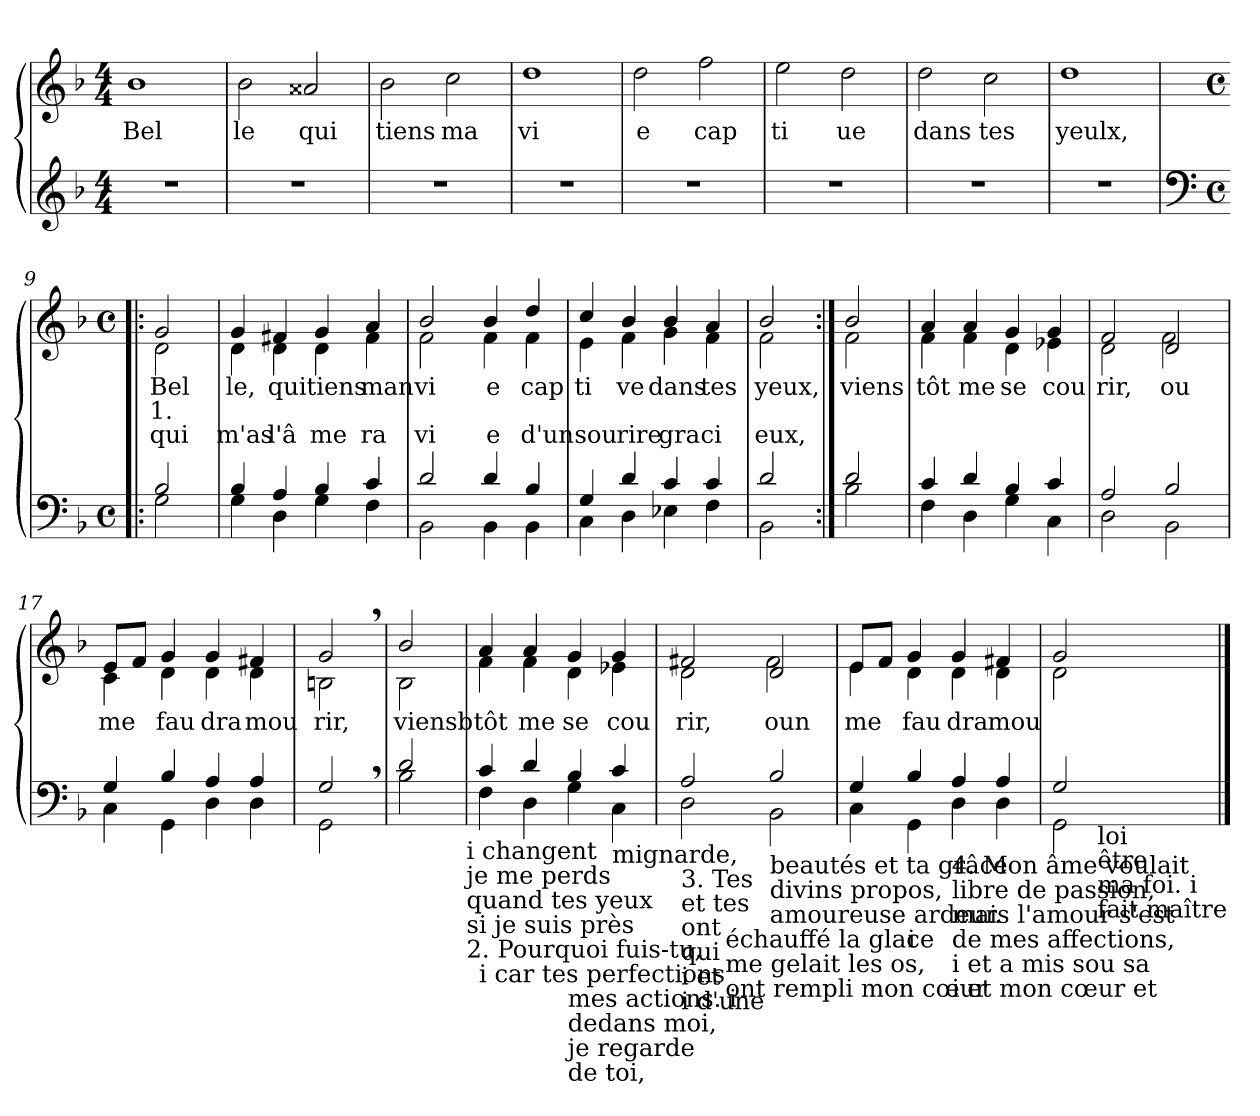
**kern	**kern	**text	**text	**text
*part2	*part1	*part1	*part1	*part1
*staff2	*staff1	*staff1	*staff1	*staff1
*clefG2	*clefG2	*	*	*
*k[b-]	*k[b-]	*	*	*
*F:	*F:	*	*	*
*M4/4	*M4/4	*	*	*
=1	=1	=1	=1	=1
!	!	!LO:LY:b	!	!
1r	1b-	Bel	.	.
=2	=2	=2	=2	=2
!	!LO:N:head=open	!LO:LY:b	!	!
1r	2b-\	le	.	.
!	!LO:N:head=open	!LO:LY:b	!	!
.	2a##X/	qui	.	.
=3	=3	=3	=3	=3
!	!LO:N:head=open	!LO:LY:b	!	!
1r	2b-\	tiens	.	.
!	!LO:N:head=open	!LO:LY:b	!	!
.	2cc\	ma	.	.
=4	=4	=4	=4	=4
!	!	!LO:LY:b	!	!
1r	1dd	vi	.	.
=5	=5	=5	=5	=5
!	!LO:N:head=open	!LO:LY:b	!	!
1r	2dd\	e	.	.
!	!LO:N:head=open	!LO:LY:b	!	!
.	2ff\	cap	.	.
=6	=6	=6	=6	=6
!	!LO:N:head=open	!LO:LY:b	!	!
1r	2ee\	ti	.	.
!	!LO:N:head=open	!LO:LY:b	!	!
.	2dd\	ue	.	.
=7	=7	=7	=7	=7
!	!LO:N:head=open	!LO:LY:b	!	!
1r	2dd\	dans	.	.
!	!LO:N:head=open	!LO:LY:b	!	!
.	2cc\	tes	.	.
=8	=8	=8	=8	=8
!	!	!LO:LY:b	!	!
1r	1dd	yeulx,	.	.
!!LO:LB:g=z
=9!|:	=9!|:	=9!|:	=9!|:	=9!|:
*clefF4	*	*	*	*
*M4/4	*M4/4	*	*	*
*met(c)	*met(c)	*	*	*
*^	*	*	*	*
!	!	!	!LO:LY:b	!LO:LY:b	!LO:LY:b
*	*	*^	*	*	*
2B-/	2G\	2g/	2d\	Bel	1.	qui
=10	=10	=10	=10	=10	=10	=10
!	!	!	!	!LO:LY:b	!	!LO:LY:b
4B-/	4G\	4g/	4d\	le,	.	m'as
!	!	!	!	!LO:LY:b	!	!LO:LY:b
4A/	4D\	4f#X/	4d\	qui	.	l'â
!	!	!	!	!LO:LY:b	!	!LO:LY:b
4B-/	4G\	4g/	4d\	tiens	.	me
!	!	!	!	!LO:LY:b:rj	!	!LO:LY:b:rj
4c/	4F\	4a/	4f#\	man	.	ra
=11	=11	=11	=11	=11	=11	=11
!	!	!	!	!LO:LY:b	!	!LO:LY:b
2d/	2BB-\	2b-/	2f\	vi	.	vi
!	!	!	!	!LO:LY:b	!	!LO:LY:b
4d/	4BB-\	4b-/	4f\	e	.	e
!	!	!	!	!LO:LY:b	!	!LO:LY:b
4B-/	4BB-\	4dd/	4f\	cap	.	d'un
=12	=12	=12	=12	=12	=12	=12
!	!	!	!	!LO:LY:b	!	!LO:LY:b
4G/	4C\	4cc/	4e\	ti	.	sou
!	!	!	!	!LO:LY:b	!	!LO:LY:b
4d/	4D\	4b-/	4f\	ve	.	rire
!	!	!	!	!LO:LY:b	!	!LO:LY:b
4c/	4E-X\	4b-/	4g\	dans	.	gra
!	!	!	!	!LO:LY:b	!	!LO:LY:b
4c/	4F\	4a/	4f\	tes	.	ci
=13	=13	=13	=13	=13	=13	=13
!	!	!	!	!LO:LY:b	!	!LO:LY:b
2d/	2BB-\	2b-/	2f\	yeux,	.	eux,
!!LO:LB:g=z	!!
=14:|!	=14:|!	=14:|!	=14:|!	=14:|!	=14:|!	=14:|!
!	!	!	!	!LO:LY:b	!	!
2d/	2B-\	2b-/	2f\	viens	.	.
=15	=15	=15	=15	=15	=15	=15
!	!	!	!	!LO:LY:b	!	!
4c/	4F\	4a/	4f\	tôt	.	.
!	!	!	!	!LO:LY:b	!	!
4d/	4D\	4a/	4f\	me	.	.
!	!	!	!	!LO:LY:b	!	!
4B-/	4G\	4g/	4d\	se	.	.
!	!	!	!	!LO:LY:b	!	!
4c/	4C\	4g/	4e-X\	cou	.	.
=16	=16	=16	=16	=16	=16	=16
!	!	!	!	!LO:LY:b	!	!
2A/	2D\	2f/	2d\	rir,	.	.
!	!	!	!	!LO:LY:b	!	!
2B-/	2BB-\	2d/	2f\	ou	.	.
=17	=17	=17	=17	=17	=17	=17
!	!	!	!	!LO:LY:b	!	!
4G/	4C\	8e/L	4c\	me	.	.
.	.	8f/J	.	.	.	.
!	!	!	!	!LO:LY:b	!	!
4B-/	4GG\	4g/	4d\	fau	.	.
!	!	!	!	!LO:LY:b	!	!
4A/	4D\	4g/	4d\	dra	.	.
!	!	!	!	!LO:LY:b	!	!
4A/	4D\	4f#X/	4d\	mou	.	.
=18	=18	=18	=18	=18	=18	=18
!	!	!	!	!LO:LY:b	!	!
2G,>/	2GG\	2g,>/	2Bn\	rir,	.	.
!!LO:LB:g=z	!!
=19	=19	=19	=19	=19	=19	=19
!	!	!	!	!LO:LY:b:rj	!	!
2d/	2B-\	2b-/	2B-\	viensb	.	.
!	!LO:TX:b:t=i changent	!	!	!	!	!
!	!LO:TX:b:t=je me perds	!	!	!	!	!
!	!LO:TX:b:t=quand tes yeux	!	!	!	!	!
!	!LO:TX:b:t=si je suis près	!	!	!	!	!
!	!LO:TX:b:t=2. Pourquoi fuis-tu,	!	!	!	!	!
=20	=20	=20	=20	=20	=20	=20
!LO:TX:b:t=i car tes perfections	!	!	!	!	!	!
!	!	!	!	!LO:LY:b	!	!
4c/	4F\	4a/	4f\	tôt	.	.
!	!	!	!	!LO:LY:b	!	!
4d/	4D\	4a/	4f\	me	.	.
!LO:TX:b:t=mes actions. i	!	!	!	!	!	!
!LO:TX:b:t=dedans moi,	!	!	!	!	!	!
!LO:TX:b:t=je regarde	!	!	!	!	!	!
!LO:TX:b:t=de toi,	!	!	!	!	!	!
!	!	!	!	!LO:LY:b	!	!
4B-/	4G\	4g/	4d\	se	.	.
!LO:TX:b:t=mignarde,	!	!	!	!	!	!
!	!	!	!	!LO:LY:b	!	!
4c/	4C\	4g/	4e-X\	cou	.	.
=21	=21	=21	=21	=21	=21	=21
!LO:TX:b:t=3. Tes	!	!	!	!	!	!
!LO:TX:b:t=et tes	!	!	!	!	!	!
!LO:TX:b:t=ont	!	!	!	!	!	!
!LO:TX:b:t=qui	!	!	!	!	!	!
!LO:TX:b:t=i et	!	!	!	!	!	!
!LO:TX:b:t=i d'une	!	!	!	!	!	!
!	!	!	!	!LO:LY:b	!	!
*	*^	*	*	*	*	*
2A/	2D\	4ryy	2f#X/	2d\	rir,	.	.
!	!	!LO:TX:b:t=échauffé la glace	!	!	!	!	!
!	!	!LO:TX:b:t=me gelait les os,	!	!	!	!	!
!	!	!LO:TX:b:t=ont rempli mon cœur	!	!	!	!	!
.	.	2.ryy	.	.	.	.	.
!LO:TX:b:t=beautés et ta grâce	!	!	!	!	!	!	!
!LO:TX:b:t=divins propos,	!	!	!	!	!	!	!
!LO:TX:b:t=amoureuse ardeur.	!	!	!	!	!	!	!
!	!	!	!	!	!LO:LY:b:rj	!	!
2B-/	2BB-\	.	2d/	2f#\	oun	.	.
=22	=22	=22	=22	=22	=22	=22	=22
!	!	!	!	!	!LO:LY:b	!	!
*	*v	*v	*	*	*	*	*
4G/	4C\	8e/L	4e\	me	.	.
.	.	8f/J	.	.	.	.
!LO:TX:b:t=i	!	!	!	!	!	!
!	!	!	!	!LO:LY:b	!	!
4B-/	4GG\	4g/	4d\	fau	.	.
!LO:TX:b:t=4. Mon âme voulait	!	!	!	!	!	!
!LO:TX:b:t=libre de passion,	!	!	!	!	!	!
!LO:TX:b:t=mais l'amour s'est	!	!	!	!	!	!
!LO:TX:b:t=de mes affections,	!	!	!	!	!	!
!LO:TX:b:t=i et a mis sou sa	!	!	!	!	!	!
!LO:TX:b:t=i et mon cœur et	!	!	!	!	!	!
!	!	!	!	!LO:LY:b	!	!
4A/	4D\	4g/	4d\	dra	.	.
!	!	!	!	!LO:LY:b	!	!
4A/	4D\	4f#X/	4d\	mou	.	.
=23	=23	=23	=23	=23	=23	=23
*	*^	*	*	*	*	*
2G/	2GG\	4ryy	2g/	2d\	.	.	.
!	!	!LO:TX:b:t=loi	!	!	!	!	!
!	!	!LO:TX:b:t=être	!	!	!	!	!
!	!	!LO:TX:b:t=ma foi. i	!	!	!	!	!
!	!	!LO:TX:b:t=fait maître	!	!	!	!	!
.	.	4ryy	.	.	.	.	.
*v	*v	*v	*	*	*	*	*
*	*v	*v	*	*	*
==	==	==	==	==
*-	*-	*-	*-	*-
